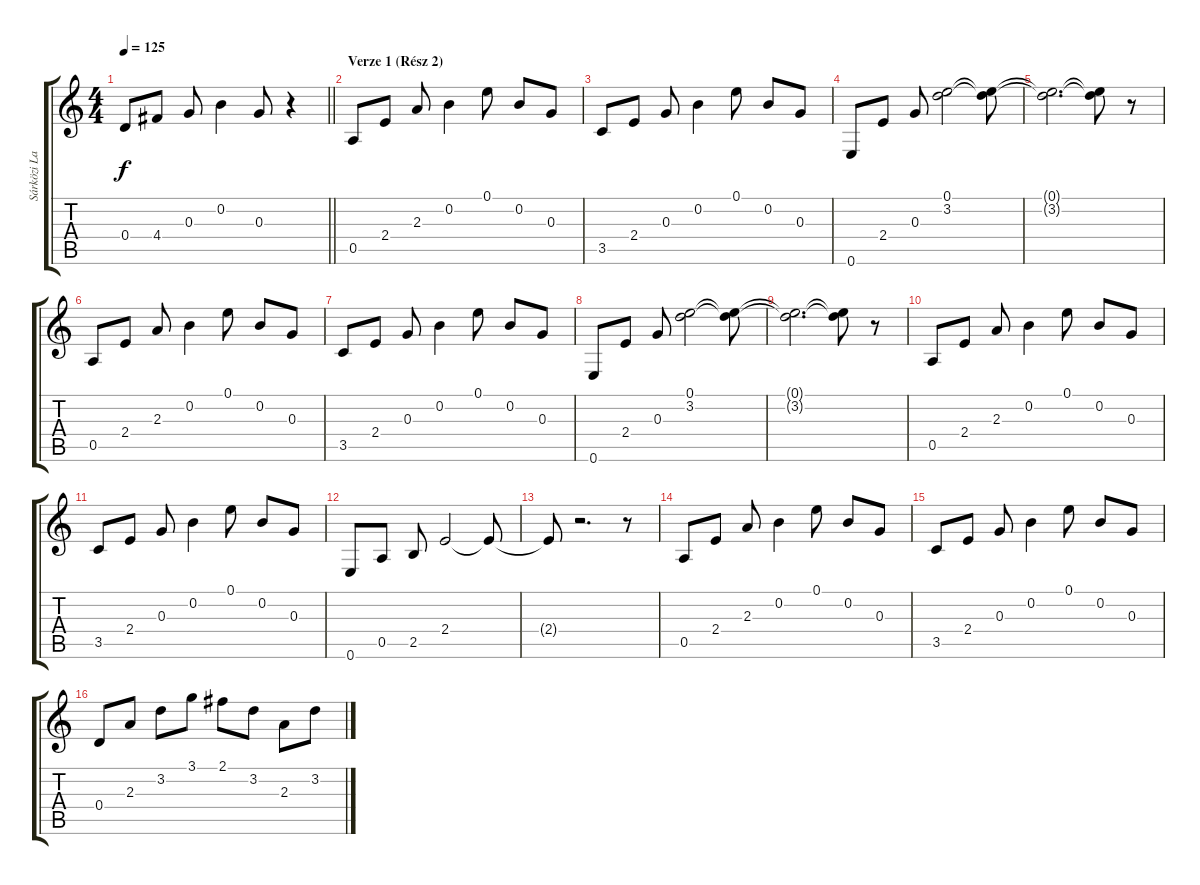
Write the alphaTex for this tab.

\track ("Sárközi Lajos - Gitár" "Sárközi La") {instrument acousticguitarsteel}
\staff {score tabs}
\tuning (E4 B3 G3 D3 A2 E2) {hide}
\ts (4 4)
\tempo 125
\clef g2
\barLineRight lightlight
\ks c
0.4.8{dy f} 4.4.8 0.3.8 0.2.4 0.3.8 r.4 |
\section ("" "Verze 1 (Rész 2)")
0.5.8 2.4.8 2.3.8 0.2.4 0.1.8 0.2.8 0.3.8 |
3.5.8 2.4.8 0.3.8 0.2.4 0.1.8 0.2.8 0.3.8 |
0.6.8 2.4.8 0.3.8 (0.1 3.2).2 (0.1{t} 3.2{t}).8 |
(0.1{t} 3.2{t}).2{d} (0.1{t} 3.2{t}).8 r.8 |
0.5.8 2.4.8 2.3.8 0.2.4 0.1.8 0.2.8 0.3.8 |
3.5.8 2.4.8 0.3.8 0.2.4 0.1.8 0.2.8 0.3.8 |
0.6.8 2.4.8 0.3.8 (0.1 3.2).2 (0.1{t} 3.2{t}).8 |
(0.1{t} 3.2{t}).2{d} (0.1{t} 3.2{t}).8 r.8 |
0.5.8 2.4.8 2.3.8 0.2.4 0.1.8 0.2.8 0.3.8 |
3.5.8 2.4.8 0.3.8 0.2.4 0.1.8 0.2.8 0.3.8 |
0.6.8 0.5.8 2.5.8 2.4.2 2.4{t}.8 |
2.4{t}.8 r.2{d} r.8 |
0.5.8 2.4.8 2.3.8 0.2.4 0.1.8 0.2.8 0.3.8 |
3.5.8 2.4.8 0.3.8 0.2.4 0.1.8 0.2.8 0.3.8 |
0.4.8 2.3.8 3.2.8 3.1.8 2.1.8 3.2.8 2.3.8 3.2.8
